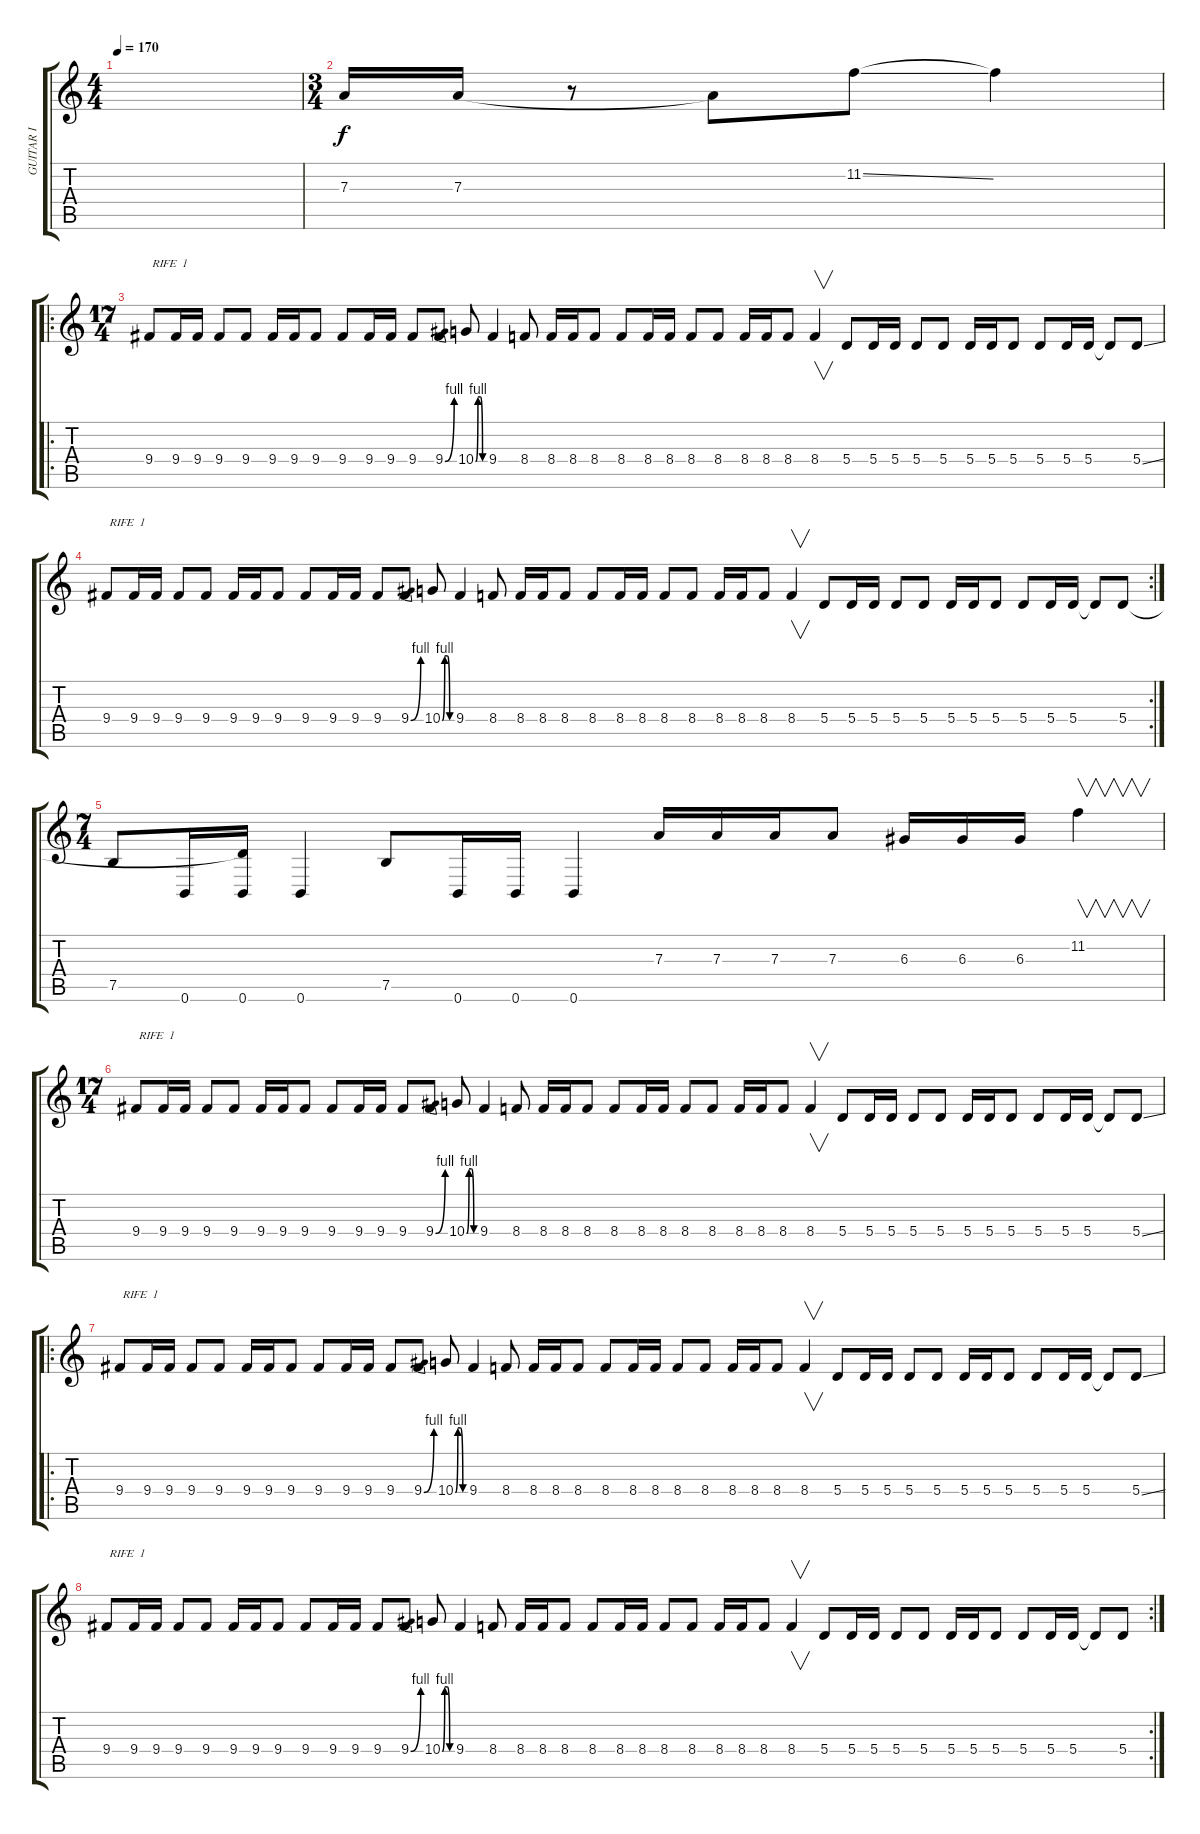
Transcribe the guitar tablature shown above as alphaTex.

\track ("GUITAR I" "GUITAR I") {instrument distortionguitar}
\staff {score tabs}
\tuning (B3 Gb3 D3 A2 E2 B1) {hide}
\ts (4 4)
\tempo 170
\clef g2
\ks c
|
\ts (3 4)
7.3.16 7.3.16 r.8 7.3{t}.8 11.2{ss}.8 11.2{t}.4 |
\ro
\ts (17 4)
9.4.8{txt " RIFE  1"} 9.4.16 9.4.16 9.4.8 9.4.8 9.4.16 9.4.16 9.4.8 9.4.8 9.4.16 9.4.16 9.4.8 9.4{be (bend 0 0 60 4)}.8 10.4{be (custom 0 0 15 4 30 4 45 0 60 0)}.8 9.4.4 8.4.8 8.4.16 8.4.16 8.4.8 8.4.8 8.4.16 8.4.16 8.4.8 8.4.8 8.4.16 8.4.16 8.4.8 8.4.4{v} 5.4.8 5.4.16 5.4.16 5.4.8 5.4.8 5.4.16 5.4.16 5.4.8 5.4.8 5.4.16 5.4.16 5.4{t}.8 5.4{ss}.8 |
\rc 2
9.4.8{txt " RIFE  1"} 9.4.16 9.4.16 9.4.8 9.4.8 9.4.16 9.4.16 9.4.8 9.4.8 9.4.16 9.4.16 9.4.8 9.4{be (bend 0 0 60 4)}.8 10.4{be (custom 0 0 15 4 30 4 45 0 60 0)}.8 9.4.4 8.4.8 8.4.16 8.4.16 8.4.8 8.4.8 8.4.16 8.4.16 8.4.8 8.4.8 8.4.16 8.4.16 8.4.8 8.4.4{v} 5.4.8 5.4.16 5.4.16 5.4.8 5.4.8 5.4.16 5.4.16 5.4.8 5.4.8 5.4.16 5.4.16 5.4{t}.8 5.4.8 |
\ts (7 4)
7.5.8 0.6.16 (5.4{t} 0.6).16 0.6.4 7.5.8 0.6.16 0.6.16 0.6.4 7.3.16 7.3.16 7.3.16 7.3.8 6.3.16 6.3.16 6.3.16 11.2.4{v} |
\ts (17 4)
9.4.8{txt " RIFE  1"} 9.4.16 9.4.16 9.4.8 9.4.8 9.4.16 9.4.16 9.4.8 9.4.8 9.4.16 9.4.16 9.4.8 9.4{be (bend 0 0 60 4)}.8 10.4{be (custom 0 0 15 4 30 4 45 0 60 0)}.8 9.4.4 8.4.8 8.4.16 8.4.16 8.4.8 8.4.8 8.4.16 8.4.16 8.4.8 8.4.8 8.4.16 8.4.16 8.4.8 8.4.4{v} 5.4.8 5.4.16 5.4.16 5.4.8 5.4.8 5.4.16 5.4.16 5.4.8 5.4.8 5.4.16 5.4.16 5.4{t}.8 5.4{ss}.8 |
\ro
9.4.8{txt " RIFE  1"} 9.4.16 9.4.16 9.4.8 9.4.8 9.4.16 9.4.16 9.4.8 9.4.8 9.4.16 9.4.16 9.4.8 9.4{be (bend 0 0 60 4)}.8 10.4{be (custom 0 0 15 4 30 4 45 0 60 0)}.8 9.4.4 8.4.8 8.4.16 8.4.16 8.4.8 8.4.8 8.4.16 8.4.16 8.4.8 8.4.8 8.4.16 8.4.16 8.4.8 8.4.4{v} 5.4.8 5.4.16 5.4.16 5.4.8 5.4.8 5.4.16 5.4.16 5.4.8 5.4.8 5.4.16 5.4.16 5.4{t}.8 5.4{ss}.8 |
\rc 2
9.4.8{txt " RIFE  1"} 9.4.16 9.4.16 9.4.8 9.4.8 9.4.16 9.4.16 9.4.8 9.4.8 9.4.16 9.4.16 9.4.8 9.4{be (bend 0 0 60 4)}.8 10.4{be (custom 0 0 15 4 30 4 45 0 60 0)}.8 9.4.4 8.4.8 8.4.16 8.4.16 8.4.8 8.4.8 8.4.16 8.4.16 8.4.8 8.4.8 8.4.16 8.4.16 8.4.8 8.4.4{v} 5.4.8 5.4.16 5.4.16 5.4.8 5.4.8 5.4.16 5.4.16 5.4.8 5.4.8 5.4.16 5.4.16 5.4{t}.8 5.4.8
